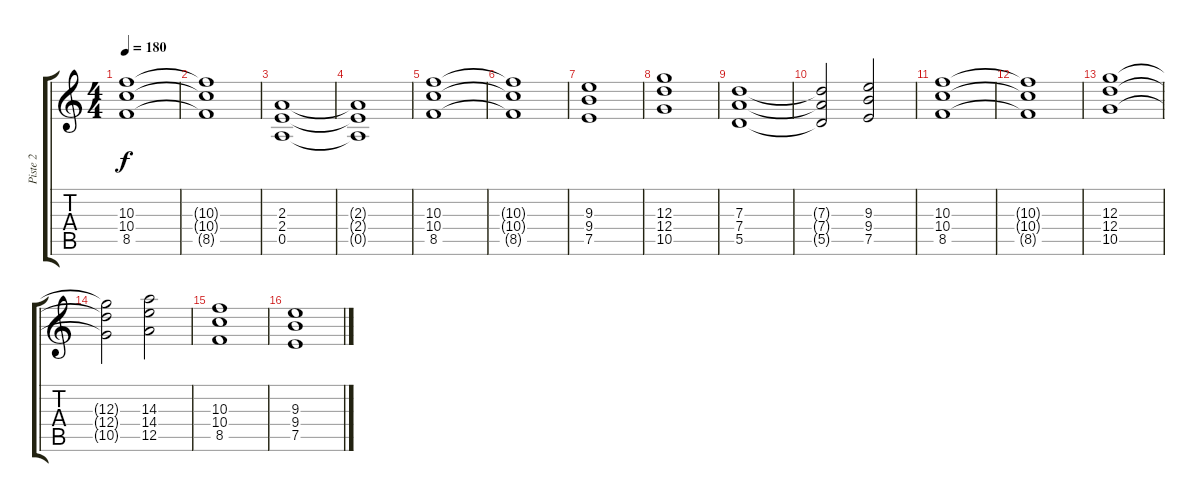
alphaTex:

\track ("Piste 2" "Piste 2") {instrument distortionguitar}
\staff {score tabs}
\tuning (E4 B3 G3 D3 A2 E2) {hide}
\ts (4 4)
\tempo 180
\clef g2
\ks c
(10.3 10.4 8.5).1{dy f} |
(10.3{t} 10.4{t} 8.5{t}).1 |
(2.3 2.4 0.5).1 |
(2.3{t} 2.4{t} 0.5{t}).1 |
(10.3 10.4 8.5).1 |
(10.3{t} 10.4{t} 8.5{t}).1 |
(9.3 9.4 7.5).1 |
(12.3 12.4 10.5).1 |
(7.3 7.4 5.5).1 |
(7.3{t} 7.4{t} 5.5{t}).2 (9.3 9.4 7.5).2 |
(10.3 10.4 8.5).1 |
(10.3{t} 10.4{t} 8.5{t}).1 |
(12.3 12.4 10.5).1 |
(12.3{t} 12.4{t} 10.5{t}).2 (14.3 14.4 12.5).2 |
(10.3 10.4 8.5).1 |
(9.3 9.4 7.5).1
